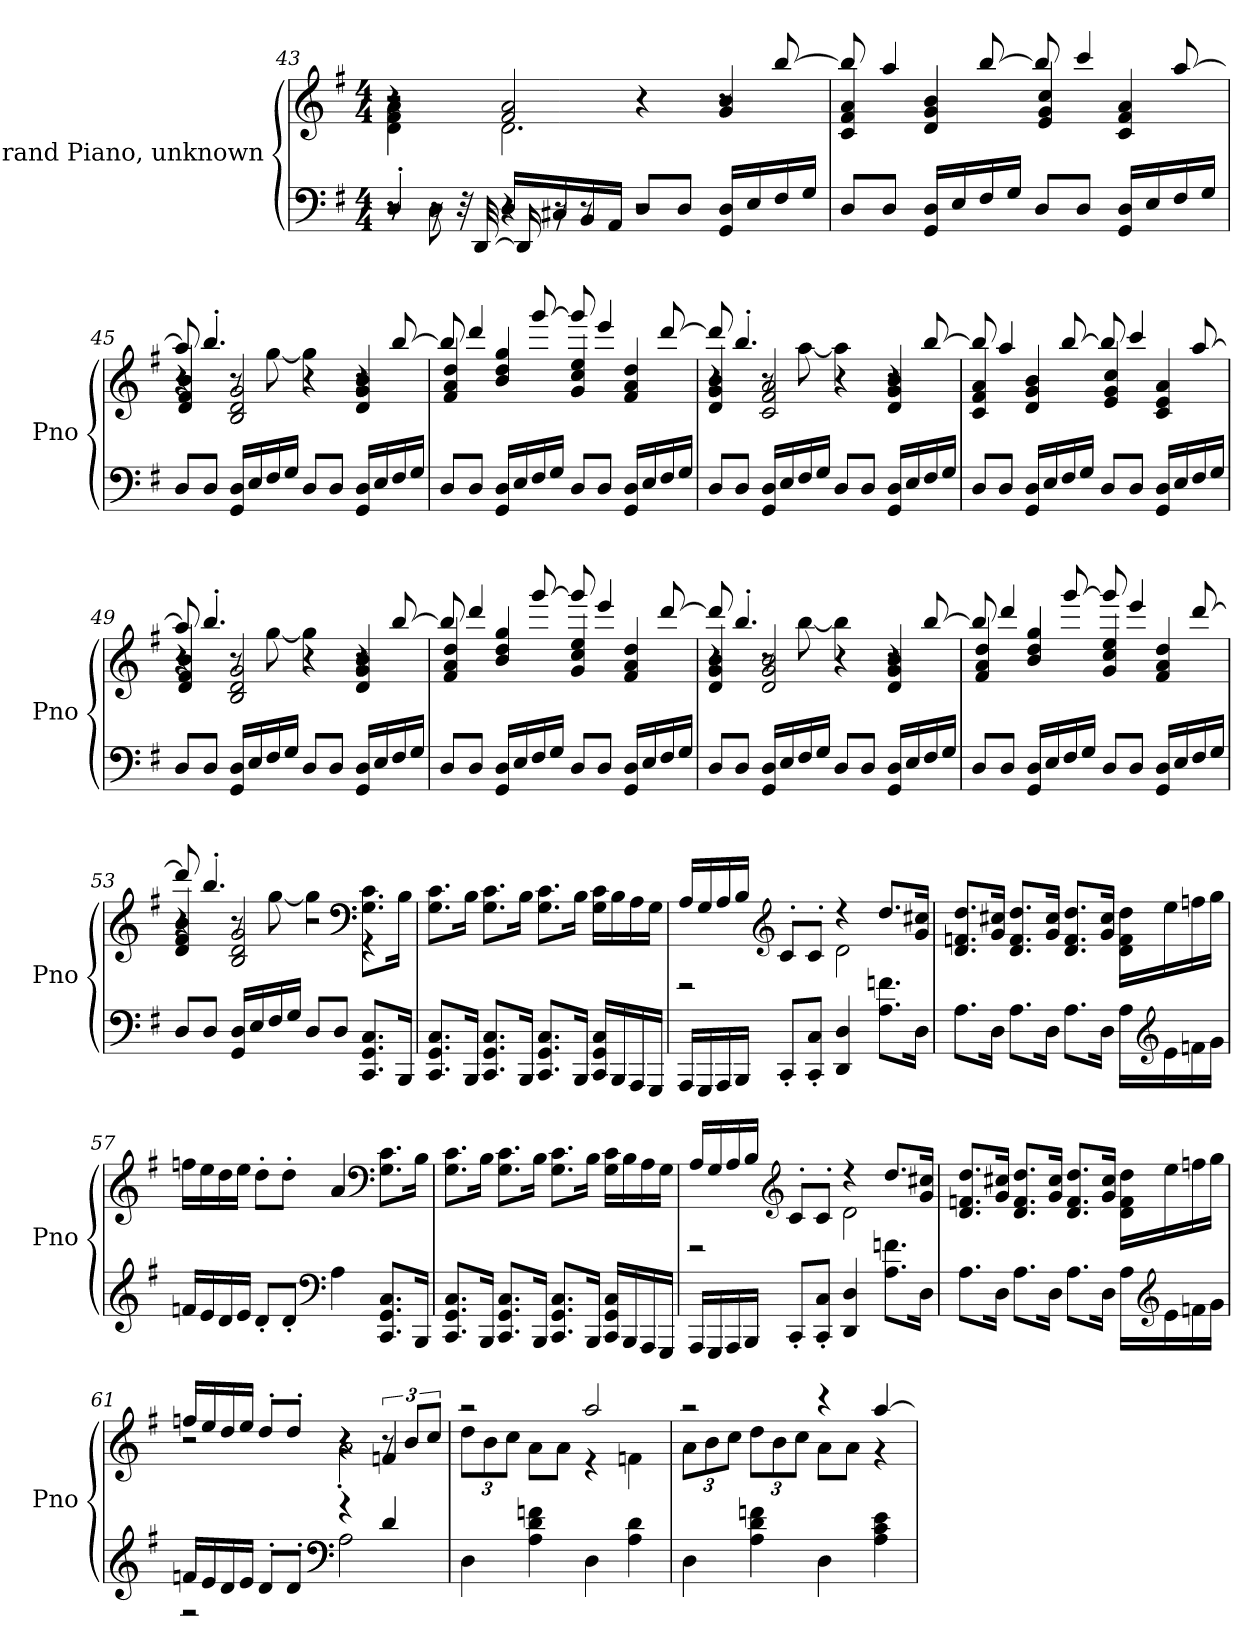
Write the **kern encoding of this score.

**kern	**kern
*part1	*part1
*staff2	*staff1
*I"Grand Piano, unknown	*
*I'Pno	*
*clefF4	*clefG2
*k[f#]	*k[f#]
*M4/4	*M4/4
=43	=43
*^	*^
*	*^	*	*^
4D'/	8r	8r	2r	4d\ 4f#\ 4a\	4r
.	8D\	16r	.	.	.
.	.	32r	.	.	.
.	.	[32DD/	.	.	.
16D/LL	4r	16DD/]	.	2.d\	2f#/ 2a/
16C#X/	.	16r	.	.	.
16BB/	.	8r	.	.	.
16AA/JJ	.	.	.	.	.
8D/L	2r	2r	4r	.	.
8D/J	.	.	.	.	.
16GG/ 16D/LL	.	.	8r	.	4g/ 4b/
16E/	.	.	.	.	.
16F#/	.	.	[8bb/	.	.
16G/JJ	.	.	.	.	.
*v	*v	*v	*	*	*
*	*	*v	*v
!!LO:LB:g=z
=44	=44	=44
8D/L	8bb/]	4c/ 4f#/ 4a/
8D/J	4aa/	.
16GG/ 16D/LL	.	4d/ 4g/ 4b/
16E/	.	.
16F#/	[8bb/	.
16G/JJ	.	.
8D/L	8bb/]	4e/ 4g/ 4cc/
8D/J	4ccc/	.
16GG/ 16D/LL	.	4c/ 4f#/ 4a/
16E/	.	.
16F#/	[8aa/	.
16G/JJ	.	.
=45	=45	=45
*	*	*^
8D/L	8aa/]	4r	4d/ 4f#/ 4b/
8D/J	4.bb'/	.	.
16GG/ 16D/LL	.	8r	2B/ 2d/ 2g/
16E/	.	.	.
16F#/	.	[8gg\	.
16G/JJ	.	.	.
8D/L	4r	4gg\]	.
8D/J	.	.	.
16GG/ 16D/LL	8r	4r	4d/ 4g/ 4b/
16E/	.	.	.
16F#/	[8bb/	.	.
16G/JJ	.	.	.
*	*	*v	*v
=46	=46	=46
8D/L	8bb/]	4f#/ 4a/ 4dd/
8D/J	4ddd/	.
16GG/ 16D/LL	.	4b/ 4dd/ 4gg/
16E/	.	.
16F#/	[8ggg/	.
16G/JJ	.	.
8D/L	8ggg/]	4g/ 4cc/ 4ee/
8D/J	4eee/	.
16GG/ 16D/LL	.	4f#/ 4a/ 4dd/
16E/	.	.
16F#/	[8ddd/	.
16G/JJ	.	.
!!LO:LB:g=z
=47	=47	=47
*	*	*^
8D/L	8ddd/]	4r	4d/ 4g/ 4b/
8D/J	4.bb'/	.	.
16GG/ 16D/LL	.	8r	2c/ 2f#/ 2a/
16E/	.	.	.
16F#/	.	[8aa\	.
16G/JJ	.	.	.
8D/L	4r	4aa\]	.
8D/J	.	.	.
16GG/ 16D/LL	8r	4r	4d/ 4g/ 4b/
16E/	.	.	.
16F#/	[8bb/	.	.
16G/JJ	.	.	.
*	*	*v	*v
=48	=48	=48
8D/L	8bb/]	4c/ 4f#/ 4a/
8D/J	4aa/	.
16GG/ 16D/LL	.	4d/ 4g/ 4b/
16E/	.	.
16F#/	[8bb/	.
16G/JJ	.	.
8D/L	8bb/]	4e/ 4g/ 4cc/
8D/J	4ccc/	.
16GG/ 16D/LL	.	4c/ 4e/ 4a/
16E/	.	.
16F#/	[8aa/	.
16G/JJ	.	.
=49	=49	=49
*	*	*^
8D/L	8aa/]	4r	4d/ 4f#/ 4b/
8D/J	4.bb'/	.	.
16GG/ 16D/LL	.	8r	2B/ 2d/ 2g/
16E/	.	.	.
16F#/	.	[8gg\	.
16G/JJ	.	.	.
8D/L	4r	4gg\]	.
8D/J	.	.	.
16GG/ 16D/LL	8r	4r	4d/ 4g/ 4b/
16E/	.	.	.
16F#/	[8bb/	.	.
16G/JJ	.	.	.
*	*	*v	*v
!!LO:LB:g=z
=50	=50	=50
8D/L	8bb/]	4f#/ 4a/ 4dd/
8D/J	4ddd/	.
16GG/ 16D/LL	.	4b/ 4dd/ 4gg/
16E/	.	.
16F#/	[8ggg/	.
16G/JJ	.	.
8D/L	8ggg/]	4g/ 4cc/ 4ee/
8D/J	4eee/	.
16GG/ 16D/LL	.	4f#/ 4a/ 4dd/
16E/	.	.
16F#/	[8ddd/	.
16G/JJ	.	.
=51	=51	=51
*	*	*^
8D/L	8ddd/]	4r	4d/ 4g/ 4b/
8D/J	4.bb'/	.	.
16GG/ 16D/LL	.	8r	2d/ 2g/ 2b/
16E/	.	.	.
16F#/	.	[8bb\	.
16G/JJ	.	.	.
8D/L	4r	4bb\]	.
8D/J	.	.	.
16GG/ 16D/LL	8r	4r	4d/ 4g/ 4b/
16E/	.	.	.
16F#/	[8bb/	.	.
16G/JJ	.	.	.
*	*	*v	*v
=52	=52	=52
8D/L	8bb/]	4f#/ 4a/ 4dd/
8D/J	4ddd/	.
16GG/ 16D/LL	.	4b/ 4dd/ 4gg/
16E/	.	.
16F#/	[8ggg/	.
16G/JJ	.	.
8D/L	8ggg/]	4g/ 4cc/ 4ee/
8D/J	4eee/	.
16GG/ 16D/LL	.	4f#/ 4a/ 4dd/
16E/	.	.
16F#/	[8ddd/	.
16G/JJ	.	.
!!LO:LB:g=z
=53	=53	=53
*	*	*^
8D/L	8ddd/]	4r	4d/ 4f#/ 4b/
8D/J	4.bb'/	.	.
16GG/ 16D/LL	.	8r	2B/ 2d/ 2g/
16E/	.	.	.
16F#/	.	[8gg\	.
16G/JJ	.	.	.
8D/L	2r	4gg\]	.
8D/J	.	.	.
*	*clefF4	*	*
8.CC/ 8.GG/ 8.C/L	.	8.G\ 8.c\L	4r
16BBB/Jk	.	16B\Jk	.
*	*v	*v	*v
=54	=54
8.CC/ 8.GG/ 8.C/L	8.G\ 8.c\L
16BBB/Jk	16B\Jk
8.CC/ 8.GG/ 8.C/L	8.G\ 8.c\L
16BBB/Jk	16B\Jk
8.CC/ 8.GG/ 8.C/L	8.G\ 8.c\L
16BBB/Jk	16B\Jk
16CC/ 16GG/ 16C/LL	16G\ 16c\LL
16BBB/	16B\
16AAA/	16A\
16GGG/JJ	16G\JJ
=55	=55
*	*^
16AAA/LL	16A/LL	2r
16GGG/	16G/	.
16AAA/	16A/	.
16BBB/JJ	16B/JJ	.
*	*clefG2	*
8CC'/L	8c'/L	.
8CC/' 8C/'J	8c'/J	.
4DD/ 4D/	4r	2d\
8.A\ 8.fn\L	8.dd/L	.
16D\Jk	16g/ 16cc#X/Jk	.
*	*v	*v
!!LO:PB:g=z
=56	=56
8.A\L	8.d/ 8.fn/ 8.dd/L
16D\Jk	16g/ 16cc#X/Jk
8.A\L	8.d/ 8.f/ 8.dd/L
16D\Jk	16g/ 16cc#/Jk
8.A\L	8.d/ 8.f/ 8.dd/L
16D\Jk	16g/ 16cc#/Jk
16A\LL	16d\ 16f\ 16dd\LL
*clefG2	*
16e\	16ee\
16fn\	16ffn\
16g\JJ	16gg\JJ
=57	=57
16fn/LL	16ffn\LL
16e/	16ee\
16d/	16dd\
16e/JJ	16ee\JJ
8d'/L	8dd'\L
8d'/J	8dd'\J
*clefF4	*
4A\	4a/
*	*clefF4
8.CC/ 8.GG/ 8.C/L	8.G\ 8.c\L
16BBB/Jk	16B\Jk
=58	=58
8.CC/ 8.GG/ 8.C/L	8.G\ 8.c\L
16BBB/Jk	16B\Jk
8.CC/ 8.GG/ 8.C/L	8.G\ 8.c\L
16BBB/Jk	16B\Jk
8.CC/ 8.GG/ 8.C/L	8.G\ 8.c\L
16BBB/Jk	16B\Jk
16CC/ 16GG/ 16C/LL	16G\ 16c\LL
16BBB/	16B\
16AAA/	16A\
16GGG/JJ	16G\JJ
!!LO:LB:g=z
=59	=59
*	*^
16AAA/LL	16A/LL	2r
16GGG/	16G/	.
16AAA/	16A/	.
16BBB/JJ	16B/JJ	.
*	*clefG2	*
8CC'/L	8c'/L	.
8CC/' 8C/'J	8c'/J	.
4DD/ 4D/	4r	2d\
8.A\ 8.fn\L	8.dd/L	.
16D\Jk	16g/ 16cc#X/Jk	.
*	*v	*v
=60	=60
8.A\L	8.d/ 8.fn/ 8.dd/L
16D\Jk	16g/ 16cc#X/Jk
8.A\L	8.d/ 8.f/ 8.dd/L
16D\Jk	16g/ 16cc#/Jk
8.A\L	8.d/ 8.f/ 8.dd/L
16D\Jk	16g/ 16cc#/Jk
16A\LL	16d\ 16f\ 16dd\LL
*clefG2	*
16e\	16ee\
16fn\	16ffn\
16g\JJ	16gg\JJ
=61	=61
*^	*^
*	*	*	*^
16fn/LL	2r	16ffn/LL	2r	2r
16e/	.	16ee/	.	.
16d/	.	16dd/	.	.
16e/JJ	.	16ee/JJ	.	.
8d'/L	.	8dd'/L	.	.
8d'/J	.	8dd'/J	.	.
*clefF4	*	*	*	*
4r	2A\	4r	2a'\	4r
4d/	.	12r	.	4fn/
.	.	12b/L	.	.
.	.	12cc/J	.	.
*v	*v	*	*	*
*	*	*v	*v
!!LO:LB:g=z
=62	=62	=62
*	*	*Xbrackettup
4D\	2r	12dd\L
.	.	12b\
.	.	12cc\J
4A\ 4d\ 4fn\	.	8a\L
.	.	8a\J
4D\	2aa/	4r
4A\ 4d\	.	4fn\
=63	=63	=63
4D\	2r	12a\L
.	.	12b\
.	.	12cc\J
4A\ 4d\ 4fn\	.	12dd\L
.	.	12b\
.	.	12cc\J
4D\	4r	8a\L
.	.	8a\J
4A\ 4c\ 4e\	[4aa/	4r
*	*v	*v
=	=
*-	*-
